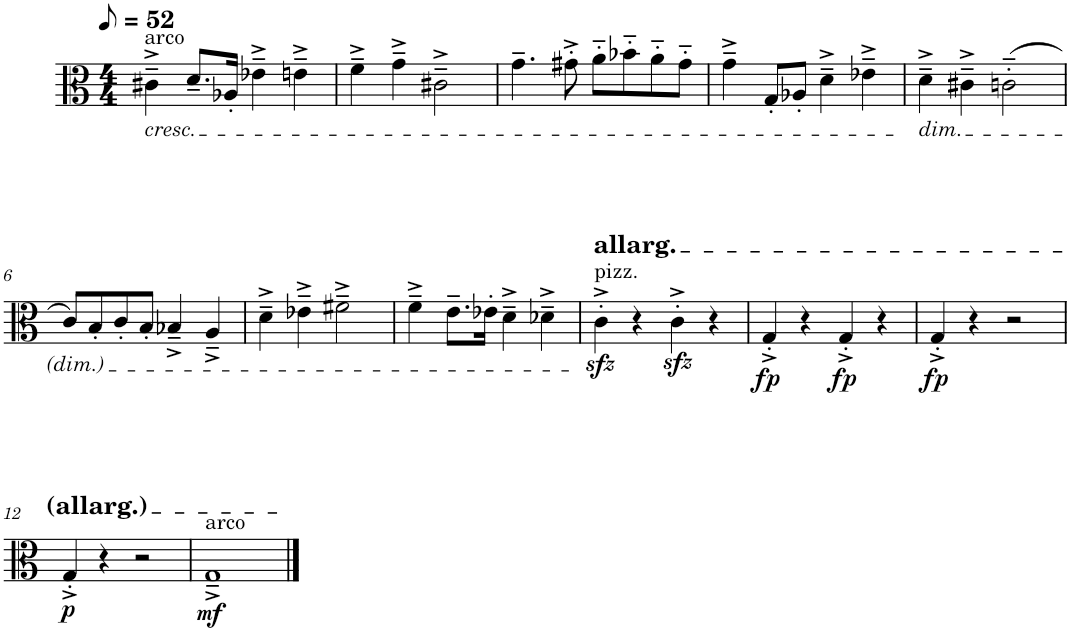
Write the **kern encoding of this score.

**kern	**dynam
*part1	*part1
*staff1	*staff1
*I"Viola	*
*I'Vla.	*
*clefC3	*
*k[]	*
*M4/4	*
*MM26	*
=1	=1
!LO:TX:a:t=arco	!
!LO:TX:b:i:t=cresc.	!
4c#X~^\	.
8.d~/L	.
16A-X'/Jk	.
4e-X~^\	.
4en~^\	.
=2	=2
4f~^\	.
4g~^\	.
2c#X~^\	.
=3	=3
4.g~\	.
8g#X'^\	.
8a'~\L	.
8b-X'~\	.
8a'~\	.
8g#'~\J	.
=4	=4
4g~^\	.
8G'/L	.
8A-X'/J	.
4d~^\	.
4e-X~^\	.
=5	=5
!LO:TX:b:i:t=dim.	!
4d~^\	.
4c#X~^\	.
(2cn'~\	.
!!LO:LB:g=z
=6	=6
8c/L)	.
8B'/	.
8c'/	.
8B'/J	.
4B-X~^/	.
4A~^/	.
=7	=7
4d~^\	.
4e-X~^\	.
2f#X~^\	.
=8	=8
4f~^\	.
8.e~\L	.
16e-X'\Jk	.
4d~^\	.
4d-X~^\	.
=9	=9
!LO:TX:a:t=pizz.	!
!LO:TX:a:t=allarg.	!
4czz<'^\	.
4r	.
4czz<'^\	.
4r	.
=10	=10
!	!LO:DY:b
4G'^/	fp
4r	.
!	!LO:DY:b
4G'^/	fp
4r	.
=11	=11
!	!LO:DY:b
4G'^/	fp
4r	.
2r	.
!!LO:LB:g=z
=12	=12
!	!LO:DY:b
4G'^/	p
4r	.
2r	.
=13	=13
!LO:TX:a:t=arco	!
!	!LO:DY:b
1G~^	mf
==	==
*-	*-
